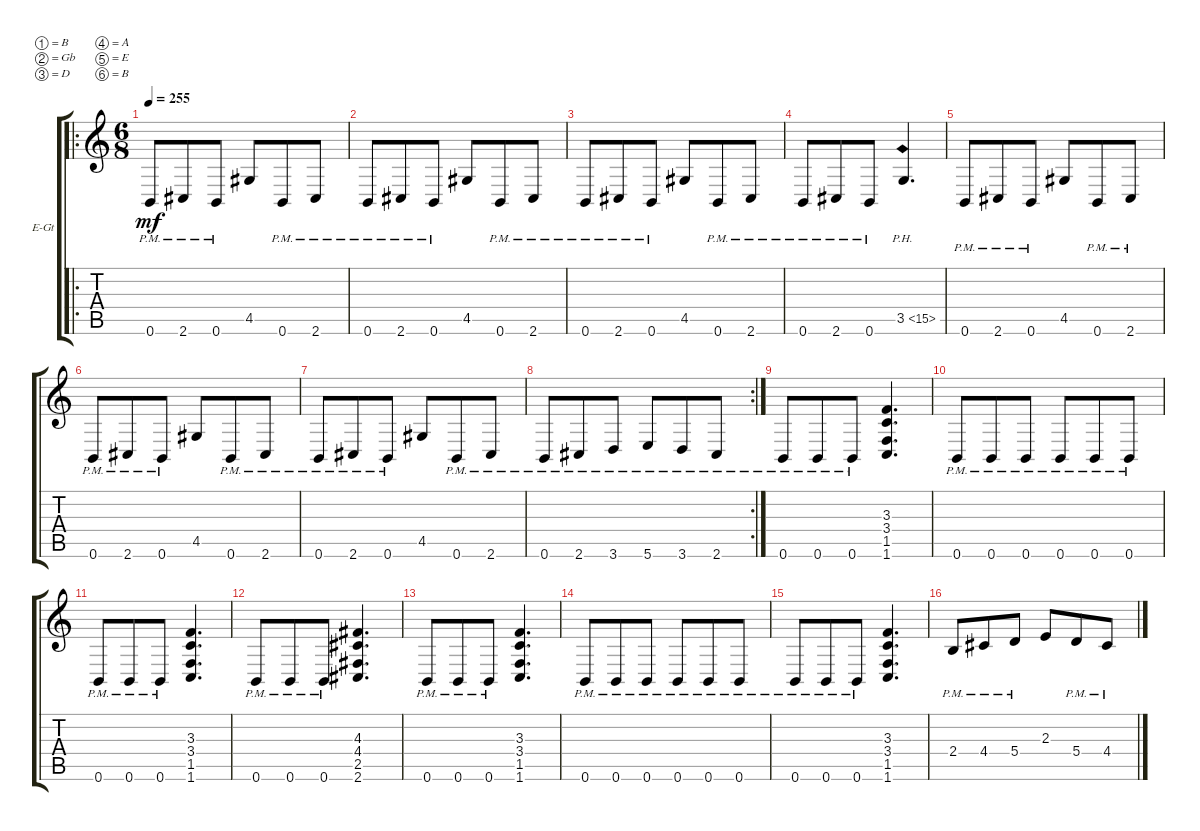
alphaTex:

\bracketExtendMode groupsimilarinstruments
\firstSystemTrackNameOrientation horizontal
\otherSystemsTrackNameOrientation horizontal
\track ("Electric Guitar 1" "E-Gt") {instrument distortionguitar}
\staff {score tabs}
\tuning (B3 Gb3 D3 A2 E2 B1)
\ro
\ts (6 8)
\tempo 255
\clef g2
\ks c
0.6{pm}.8{dy mf} 2.6{pm}.8 0.6{pm}.8 4.5.8 0.6{pm}.8 2.6{pm}.8 |
0.6{pm}.8 2.6{pm}.8 0.6{pm}.8 4.5.8 0.6{pm}.8 2.6{pm}.8 |
0.6{pm}.8 2.6{pm}.8 0.6{pm}.8 4.5.8 0.6{pm}.8 2.6{pm}.8 |
0.6{pm}.8 2.6{pm}.8 0.6{pm}.8 3.5{ph 12}.4{d} |
0.6{pm}.8 2.6{pm}.8 0.6{pm}.8 4.5.8 0.6{pm}.8 2.6{pm}.8 |
0.6{pm}.8 2.6{pm}.8 0.6{pm}.8 4.5.8 0.6{pm}.8 2.6{pm}.8 |
0.6{pm}.8 2.6{pm}.8 0.6{pm}.8 4.5.8 0.6{pm}.8 2.6{pm}.8 |
\rc 2
0.6{pm}.8 2.6{pm}.8 3.6{pm}.8 5.6{pm}.8 3.6{pm}.8 2.6{pm}.8 |
0.6{pm}.8 0.6{pm}.8 0.6{pm}.8 (1.6 1.5 3.4 3.3).4{d} |
0.6{pm}.8 0.6{pm}.8 0.6{pm}.8 0.6{pm}.8 0.6{pm}.8 0.6{pm}.8 |
0.6{pm}.8 0.6{pm}.8 0.6{pm}.8 (1.6 1.5 3.4 3.3).4{d} |
0.6{pm}.8 0.6{pm}.8 0.6{pm}.8 (2.6 2.5 4.4 4.3).4{d} |
0.6{pm}.8 0.6{pm}.8 0.6{pm}.8 (1.6 1.5 3.4 3.3).4{d} |
0.6{pm}.8 0.6{pm}.8 0.6{pm}.8 0.6{pm}.8 0.6{pm}.8 0.6{pm}.8 |
0.6{pm}.8 0.6{pm}.8 0.6{pm}.8 (1.6 1.5 3.4 3.3).4{d} |
2.4{pm}.8 4.4{pm}.8 5.4{pm}.8 2.3.8 5.4{pm}.8 4.4{pm}.8
